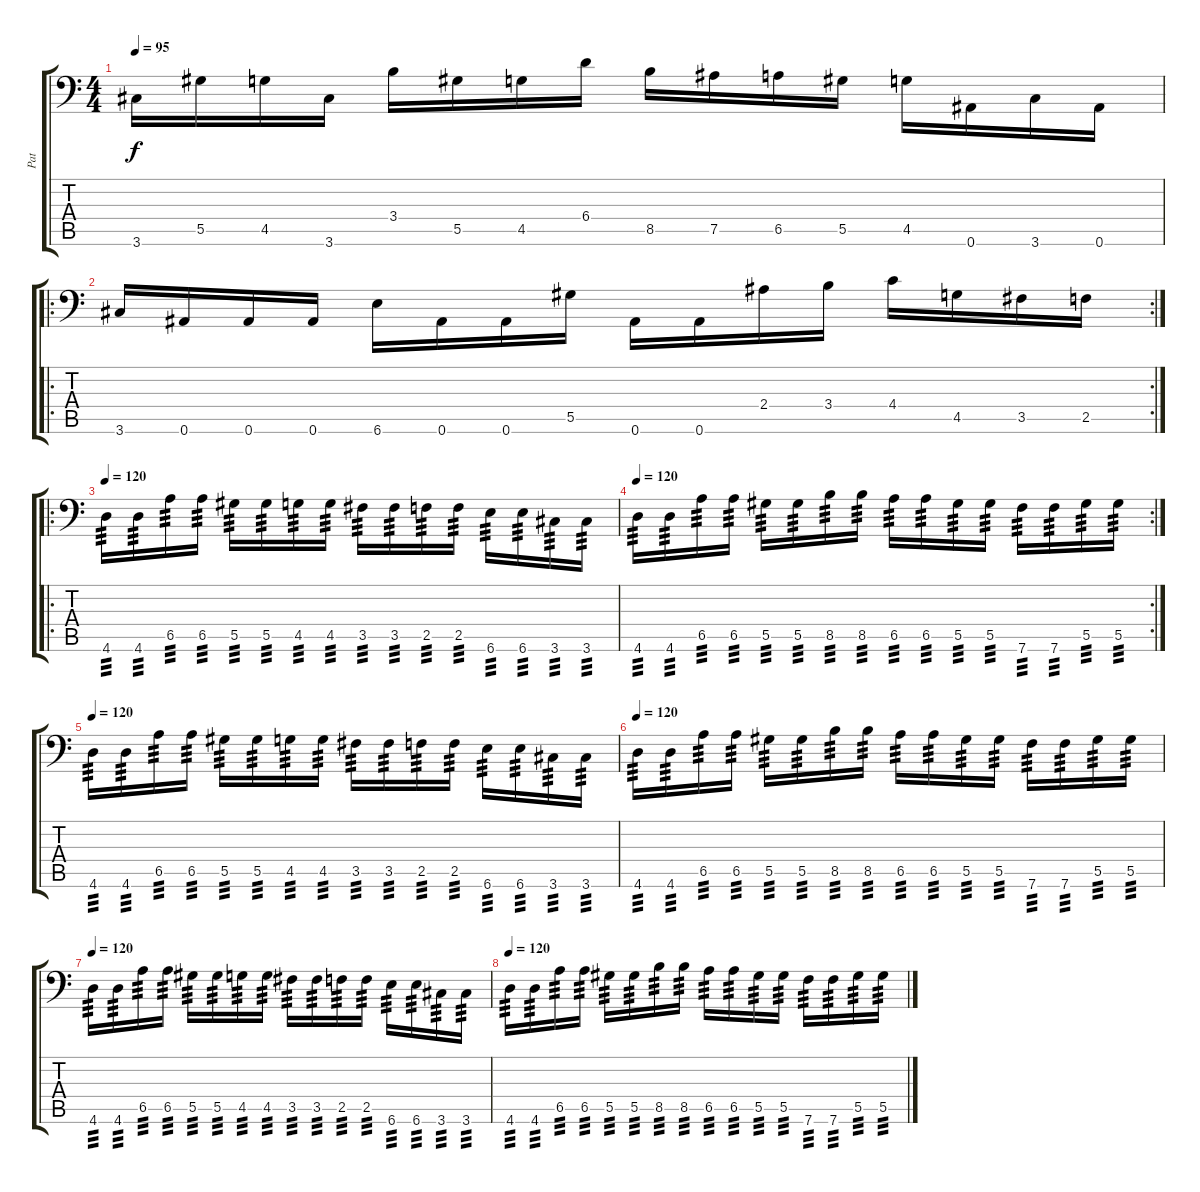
\track ("Pat" "Pat") {instrument distortionguitar}
\staff {score tabs}
\tuning (Bb3 F3 Db3 Ab2 Eb2 Bb1) {hide}
\ts (4 4)
\tempo 95
\clef f4
\ks c
3.6.16{dy f} 5.5.16 4.5.16 3.6.16 3.4.16 5.5.16 4.5.16 6.4.16 8.5.16 7.5.16 6.5.16 5.5.16 4.5.16 0.6.16 3.6.16 0.6.16 |
\ro
\rc 2
3.6.16 0.6.16 0.6.16 0.6.16 6.6.16 0.6.16 0.6.16 5.5.16 0.6.16 0.6.16 2.4.16 3.4.16 4.4.16 4.5.16 3.5.16 2.5.16 |
\ro
\tempo 120
4.6.16{tp 3} 4.6.16{tp 3} 6.5.16{tp 3} 6.5.16{tp 3} 5.5.16{tp 3} 5.5.16{tp 3} 4.5.16{tp 3} 4.5.16{tp 3} 3.5.16{tp 3} 3.5.16{tp 3} 2.5.16{tp 3} 2.5.16{tp 3} 6.6.16{tp 3} 6.6.16{tp 3} 3.6.16{tp 3} 3.6.16{tp 3} |
\rc 2
\tempo 120
4.6.16{tp 3} 4.6.16{tp 3} 6.5.16{tp 3} 6.5.16{tp 3} 5.5.16{tp 3} 5.5.16{tp 3} 8.5.16{tp 3} 8.5.16{tp 3} 6.5.16{tp 3} 6.5.16{tp 3} 5.5.16{tp 3} 5.5.16{tp 3} 7.6.16{tp 3} 7.6.16{tp 3} 5.5.16{tp 3} 5.5.16{tp 3} |
\tempo 120
4.6.16{tp 3} 4.6.16{tp 3} 6.5.16{tp 3} 6.5.16{tp 3} 5.5.16{tp 3} 5.5.16{tp 3} 4.5.16{tp 3} 4.5.16{tp 3} 3.5.16{tp 3} 3.5.16{tp 3} 2.5.16{tp 3} 2.5.16{tp 3} 6.6.16{tp 3} 6.6.16{tp 3} 3.6.16{tp 3} 3.6.16{tp 3} |
\tempo 120
4.6.16{tp 3} 4.6.16{tp 3} 6.5.16{tp 3} 6.5.16{tp 3} 5.5.16{tp 3} 5.5.16{tp 3} 8.5.16{tp 3} 8.5.16{tp 3} 6.5.16{tp 3} 6.5.16{tp 3} 5.5.16{tp 3} 5.5.16{tp 3} 7.6.16{tp 3} 7.6.16{tp 3} 5.5.16{tp 3} 5.5.16{tp 3} |
\tempo 120
4.6.16{tp 3} 4.6.16{tp 3} 6.5.16{tp 3} 6.5.16{tp 3} 5.5.16{tp 3} 5.5.16{tp 3} 4.5.16{tp 3} 4.5.16{tp 3} 3.5.16{tp 3} 3.5.16{tp 3} 2.5.16{tp 3} 2.5.16{tp 3} 6.6.16{tp 3} 6.6.16{tp 3} 3.6.16{tp 3} 3.6.16{tp 3} |
\tempo 120
4.6.16{tp 3} 4.6.16{tp 3} 6.5.16{tp 3} 6.5.16{tp 3} 5.5.16{tp 3} 5.5.16{tp 3} 8.5.16{tp 3} 8.5.16{tp 3} 6.5.16{tp 3} 6.5.16{tp 3} 5.5.16{tp 3} 5.5.16{tp 3} 7.6.16{tp 3} 7.6.16{tp 3} 5.5.16{tp 3} 5.5.16{tp 3}
